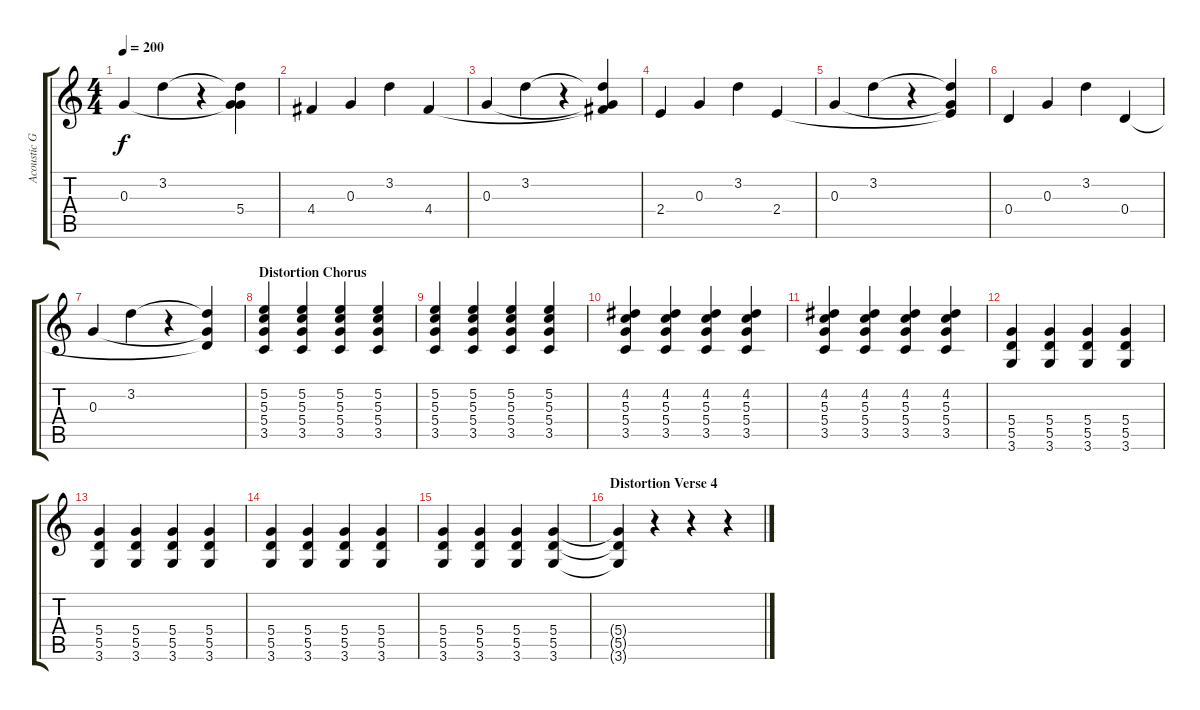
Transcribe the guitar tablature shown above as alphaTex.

\track ("Acoustic Guitar (Billie Joe)" "Acoustic G") {instrument acousticguitarsteel}
\staff {score tabs}
\tuning (E4 B3 G3 D3 A2 E2) {hide}
\ts (4 4)
\tempo 200
\clef g2
\ks c
0.3.4{dy f} 3.2.4 r.4 (3.2{t} 0.3{t} 5.4{t}).4 |
4.4.4 0.3.4 3.2.4 4.4.4 |
0.3.4 3.2.4 r.4 (3.2{t} 0.3{t} 4.4{t}).4 |
2.4.4 0.3.4 3.2.4 2.4.4 |
0.3.4 3.2.4 r.4 (3.2{t} 0.3{t} 2.4{t}).4 |
0.4.4 0.3.4 3.2.4 0.4.4 |
0.3.4 3.2.4 r.4 (3.2{t} 0.3{t} 0.4{t}).4 |
\section ("" "Distortion Chorus")
(5.2 5.3 5.4 3.5).4 (5.2 5.3 5.4 3.5).4 (5.2 5.3 5.4 3.5).4 (5.2 5.3 5.4 3.5).4 |
(5.2 5.3 5.4 3.5).4 (5.2 5.3 5.4 3.5).4 (5.2 5.3 5.4 3.5).4 (5.2 5.3 5.4 3.5).4 |
(4.2 5.3 5.4 3.5).4 (4.2 5.3 5.4 3.5).4 (4.2 5.3 5.4 3.5).4 (4.2 5.3 5.4 3.5).4 |
(4.2 5.3 5.4 3.5).4 (4.2 5.3 5.4 3.5).4 (4.2 5.3 5.4 3.5).4 (4.2 5.3 5.4 3.5).4 |
(5.4 5.5 3.6).4 (5.4 5.5 3.6).4 (5.4 5.5 3.6).4 (5.4 5.5 3.6).4 |
(5.4 5.5 3.6).4 (5.4 5.5 3.6).4 (5.4 5.5 3.6).4 (5.4 5.5 3.6).4 |
(5.4 5.5 3.6).4 (5.4 5.5 3.6).4 (5.4 5.5 3.6).4 (5.4 5.5 3.6).4 |
(5.4 5.5 3.6).4 (5.4 5.5 3.6).4 (5.4 5.5 3.6).4 (5.4 5.5 3.6).4 |
\section ("" "Distortion Verse 4")
(5.4{t} 5.5{t} 3.6{t}).4 r.4 r.4 r.4
